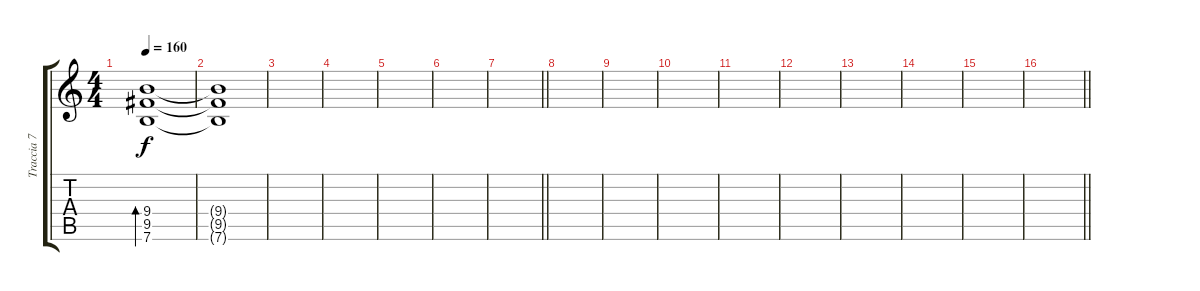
\track ("Traccia 7" "Traccia 7") {instrument overdrivenguitar}
\staff {score tabs}
\tuning (E4 B3 G3 D3 A2 E2) {hide}
\ts (4 4)
\tempo 160
\clef g2
\ks c
(9.4 9.5 7.6).1{bd 480 dy f volume 0} |
(9.4{t} 9.5{t} 7.6{t}).1 |
|
|
|
|
\barLineRight lightlight
|
|
|
|
|
|
|
|
|
\barLineRight lightlight
